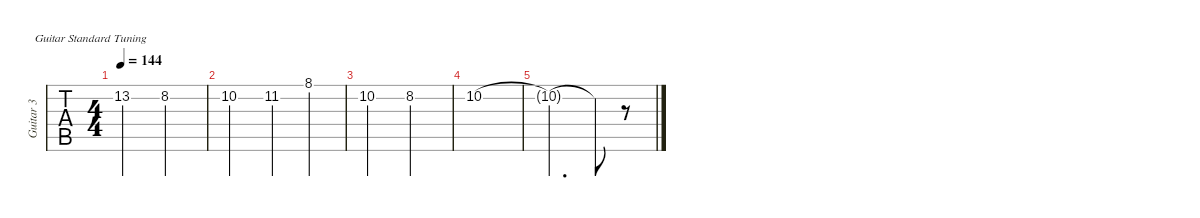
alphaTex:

\defaultSystemsLayout 4
\hideDynamics
\bracketExtendMode nobrackets
\multiTrackTrackNamePolicy allsystems
\firstSystemTrackNameMode fullname
\otherSystemsTrackNameMode fullname
\otherSystemsTrackNameOrientation horizontal
\track ("Guitar 3" "Guitar 3") {instrument overdrivenguitar}
\staff {tabs}
\tuning (E4 B3 G3 D3 A2 E2)
\ts (4 4)
\scale
1.00352
\tempo 144
\accidentals auto
\clef g2
\ottava regular
\simile none
\ks c
13.2{t}.2{dy mf} 8.2.2 |
\scale
1.01255 10.2.2 11.2{acc #}.4 8.1.4 |
\scale
0.993171 10.2.2 8.2.2 |
\scale
0.997351 10.2.1 |
\scale
0.996932 10.2{t}.2{d} 10.2{t}.8 r.8
